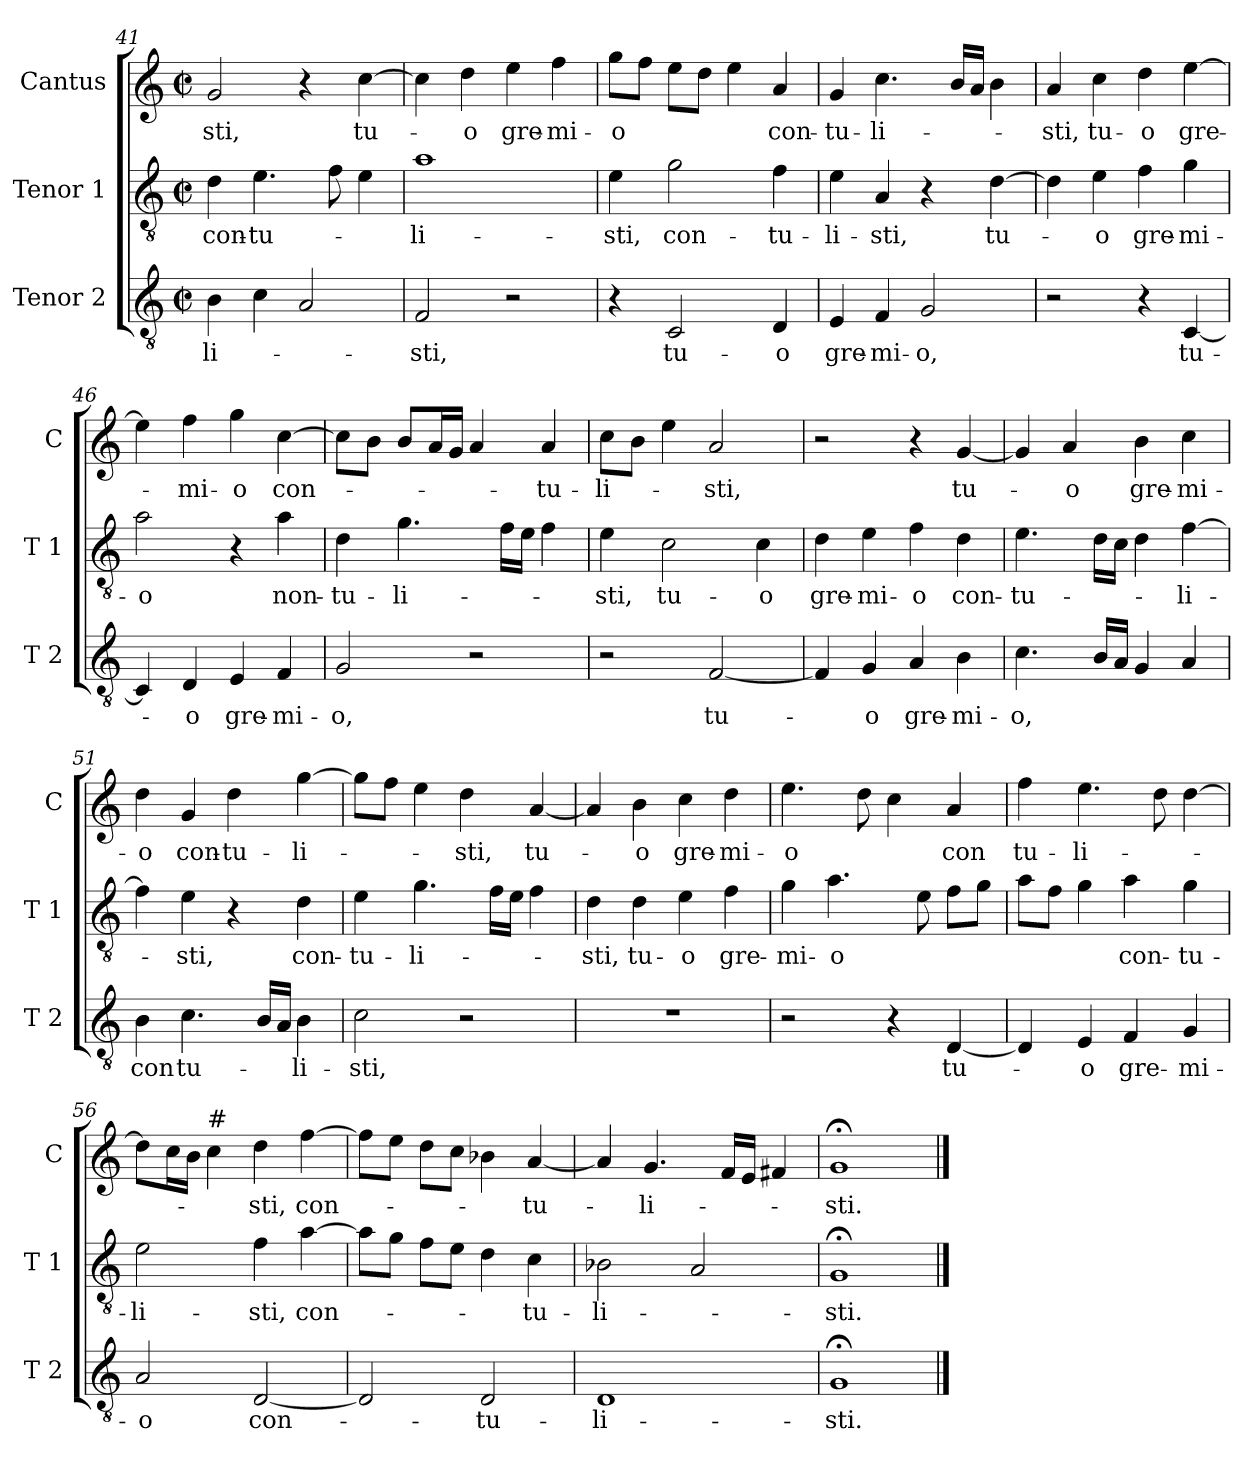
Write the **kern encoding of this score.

**kern	**text	**kern	**text	**kern	**text
*part3	*part3	*part2	*part2	*part1	*part1
*staff3	*staff3	*staff2	*staff2	*staff1	*staff1
*I"Tenor 2	*	*I"Tenor 1	*	*I"Cantus	*
*I'T 2	*	*I'T 1	*	*I'C	*
*clefGv2	*	*clefGv2	*	*clefG2	*
*k[]	*	*k[]	*	*k[]	*
*C:	*	*C:	*	*C:	*
*M2/2	*	*M2/2	*	*M2/2	*
*met(c|)	*	*met(c|)	*	*met(c|)	*
=41	=41	=41	=41	=41	=41
!	!LO:LY:b	!	!LO:LY:b	!	!LO:LY:b
4B\	-li-	4d\	con-	2g/	-sti,
!	!	!	!LO:LY:b	!	!
4c\	.	4.e\	-tu-	.	.
2A/	.	.	.	4r	.
.	.	8f\	.	.	.
!	!	!	!	!	!LO:LY:b
.	.	4e\	.	[4cc\	tu-
=42	=42	=42	=42	=42	=42
!	!LO:LY:b	!	!LO:LY:b	!	!
2F/	-sti,	1a	-li-	4cc\]	.
!	!	!	!	!	!LO:LY:b
.	.	.	.	4dd\	-o
!	!	!	!	!	!LO:LY:b
2r	.	.	.	4ee\	gre-
!	!	!	!	!	!LO:LY:b
.	.	.	.	4ff\	-mi-
=43	=43	=43	=43	=43	=43
!	!	!	!LO:LY:b	!	!LO:LY:b
4r	.	4e\	-sti,	8gg\L	-o
.	.	.	.	8ff\J	.
!	!LO:LY:b	!	!LO:LY:b	!	!
2C/	tu-	2g\	con-	8ee\L	.
.	.	.	.	8dd\J	.
.	.	.	.	4ee\	.
!	!LO:LY:b	!	!LO:LY:b	!	!LO:LY:b
4D/	-o	4f\	-tu-	4a/	con-
=44	=44	=44	=44	=44	=44
!	!LO:LY:b	!	!LO:LY:b	!	!LO:LY:b
4E/	gre-	4e\	-li-	4g/	-tu-
!	!LO:LY:b	!	!LO:LY:b	!	!LO:LY:b
4F/	-mi-	4A/	-sti,	4.cc\	-li-
!	!LO:LY:b	!	!	!	!
2G/	-o,	4r	.	.	.
.	.	.	.	16b/LL	.
.	.	.	.	16a/JJ	.
!	!	!	!LO:LY:b	!	!
.	.	[4d\	tu-	4b\	.
!!LO:LB:g=z
=45	=45	=45	=45	=45	=45
!	!	!	!	!	!LO:LY:b
2r	.	4d\]	.	4a/	-sti,
!	!	!	!LO:LY:b	!	!LO:LY:b
.	.	4e\	-o	4cc\	tu-
!	!	!	!LO:LY:b	!	!LO:LY:b
4r	.	4f\	gre-	4dd\	-o
!	!LO:LY:b	!	!LO:LY:b	!	!LO:LY:b
[4C/	tu-	4g\	-mi-	[4ee\	gre-
=46	=46	=46	=46	=46	=46
!	!	!	!LO:LY:b	!	!
4C/]	.	2a\	-o	4ee\]	.
!	!LO:LY:b	!	!	!	!LO:LY:b
4D/	-o	.	.	4ff\	-mi-
!	!LO:LY:b	!	!	!	!LO:LY:b
4E/	gre-	4r	.	4gg\	-o
!	!LO:LY:b	!	!LO:LY:b	!	!LO:LY:b
4F/	-mi-	4a\	non-	[4cc\	con-
=47	=47	=47	=47	=47	=47
!	!LO:LY:b	!	!LO:LY:b	!	!
2G/	-o,	4d\	-tu-	8cc\L]	.
.	.	.	.	8b\J	.
!	!	!	!LO:LY:b	!	!
.	.	4.g\	-li-	8b/L	.
.	.	.	.	16a/L	.
.	.	.	.	16g/JJ	.
2r	.	.	.	4a/	.
.	.	16f\LL	.	.	.
.	.	16e\JJ	.	.	.
!	!	!	!	!	!LO:LY:b
.	.	4f\	.	4a/	-tu-
=48	=48	=48	=48	=48	=48
!	!	!	!LO:LY:b	!	!LO:LY:b
2r	.	4e\	-sti,	8cc\L	-li-
.	.	.	.	8b\J	.
!	!	!	!LO:LY:b	!	!
.	.	2c\	tu-	4ee\	.
!	!LO:LY:b	!	!	!	!LO:LY:b
[2F/	tu-	.	.	2a/	-sti,
!	!	!	!LO:LY:b	!	!
.	.	4c\	-o	.	.
=49	=49	=49	=49	=49	=49
!	!	!	!LO:LY:b	!	!
4F/]	.	4d\	gre-	2r	.
!	!LO:LY:b	!	!LO:LY:b	!	!
4G/	-o	4e\	-mi-	.	.
!	!LO:LY:b	!	!LO:LY:b	!	!
4A/	gre-	4f\	-o	4r	.
!	!LO:LY:b	!	!LO:LY:b	!	!LO:LY:b
4B\	-mi-	4d\	con-	[4g/	tu-
!!LO:LB:g=z
=50	=50	=50	=50	=50	=50
!	!LO:LY:b	!	!LO:LY:b	!	!
4.c\	-o,	4.e\	-tu-	4g/]	.
!	!	!	!	!	!LO:LY:b
.	.	.	.	4a/	-o
16B/LL	.	16d\LL	.	.	.
16A/JJ	.	16c\JJ	.	.	.
!	!	!	!	!	!LO:LY:b
4G/	.	4d\	.	4b\	gre-
!	!	!	!LO:LY:b	!	!LO:LY:b
4A/	.	[4f\	-li-	4cc\	-mi-
=51	=51	=51	=51	=51	=51
!	!LO:LY:b	!	!	!	!LO:LY:b
4B\	con	4f\]	.	4dd\	-o
!	!LO:LY:b	!	!LO:LY:b	!	!LO:LY:b
4.c\	tu-	4e\	-sti,	4g/	con-
!	!	!	!	!	!LO:LY:b
.	.	4r	.	4dd\	-tu-
16B/LL	.	.	.	.	.
16A/JJ	.	.	.	.	.
!	!LO:LY:b	!	!LO:LY:b	!	!LO:LY:b
4B\	-li-	4d\	con-	[4gg\	-li-
=52	=52	=52	=52	=52	=52
!	!LO:LY:b	!	!LO:LY:b	!	!
2c\	-sti,	4e\	-tu-	8gg\L]	.
.	.	.	.	8ff\J	.
!	!	!	!LO:LY:b	!	!
.	.	4.g\	-li-	4ee\	.
!	!	!	!	!	!LO:LY:b
2r	.	.	.	4dd\	-sti,
.	.	16f\LL	.	.	.
.	.	16e\JJ	.	.	.
!	!	!	!	!	!LO:LY:b
.	.	4f\	.	[4a/	tu-
=53	=53	=53	=53	=53	=53
!	!	!	!LO:LY:b	!	!
1r	.	4d\	-sti,	4a/]	.
!	!	!	!LO:LY:b	!	!LO:LY:b
.	.	4d\	tu-	4b\	-o
!	!	!	!LO:LY:b	!	!LO:LY:b
.	.	4e\	-o	4cc\	gre-
!	!	!	!LO:LY:b	!	!LO:LY:b
.	.	4f\	gre-	4dd\	-mi-
=54	=54	=54	=54	=54	=54
!	!	!	!LO:LY:b	!	!LO:LY:b
2r	.	4g\	-mi-	4.ee\	-o
!	!	!	!LO:LY:b	!	!
.	.	4.a\	-o	.	.
.	.	.	.	8dd\	.
4r	.	.	.	4cc\	.
.	.	8e\	.	.	.
!	!LO:LY:b	!	!	!	!LO:LY:b
[4D/	tu-	8f\L	.	4a/	con
.	.	8g\J	.	.	.
!!LO:LB:g=z
=55	=55	=55	=55	=55	=55
!	!	!	!	!	!LO:LY:b
4D/]	.	8a\L	.	4ff\	tu-
.	.	8f\J	.	.	.
!	!LO:LY:b	!	!	!	!LO:LY:b
4E/	-o	4g\	.	4.ee\	-li-
!	!LO:LY:b	!	!LO:LY:b	!	!
4F/	gre-	4a\	con-	.	.
.	.	.	.	8dd\	.
!	!LO:LY:b	!	!LO:LY:b	!	!
4G/	-mi-	4g\	-tu-	[4dd\	.
=56	=56	=56	=56	=56	=56
!	!LO:LY:b	!	!LO:LY:b	!	!
2A/	-o	2e\	-li-	8dd\L]	.
.	.	.	.	16cc\L	.
.	.	.	.	16b\JJ	.
!	!	!	!	!LO:TX:a:t=#	!
.	.	.	.	4cc\	.
!	!LO:LY:b	!	!LO:LY:b	!	!LO:LY:b
[2D/	con-	4f\	-sti,	4dd\	-sti,
!	!	!	!LO:LY:b	!	!LO:LY:b
.	.	[4a\	con-	[4ff\	con-
=57	=57	=57	=57	=57	=57
2D/]	.	8a\L]	.	8ff\L]	.
.	.	8g\J	.	8ee\J	.
.	.	8f\L	.	8dd\L	.
.	.	8e\J	.	8cc\J	.
!	!LO:LY:b	!	!	!	!
2D/	-tu-	4d\	.	4b-X\	.
!	!	!	!LO:LY:b	!	!LO:LY:b
.	.	4c\	-tu-	[4a/	-tu-
=58	=58	=58	=58	=58	=58
!	!LO:LY:b	!	!LO:LY:b	!	!
1D	-li-	2B-X\	-li-	4a/]	.
!	!	!	!	!	!LO:LY:b
.	.	.	.	4.g/	-li-
.	.	2A/	.	.	.
.	.	.	.	16f/LL	.
.	.	.	.	16e/JJ	.
.	.	.	.	4f#X/	.
=59	=59	=59	=59	=59	=59
!	!LO:LY:b	!	!LO:LY:b	!	!LO:LY:b
1G;<	-sti.	1G;<	-sti.	1g;<	-sti.
==	==	==	==	==	==
*-	*-	*-	*-	*-	*-
